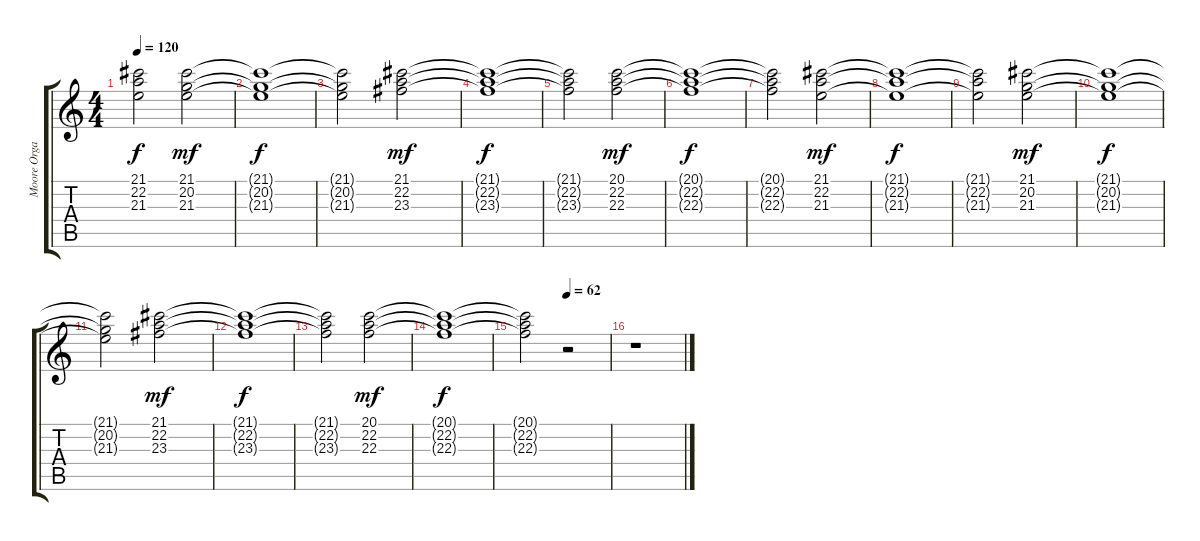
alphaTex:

\track ("Moore Organ" "Moore Orga") {instrument rockorgan}
\staff {score tabs}
\tuning (E4 B3 G3 D3 A2 E2) {hide}
\ts (4 4)
\tempo 120
\clef g2
\ks c
(21.1{t} 22.2{t} 21.3{t}).2{dy f} (21.1 20.2 21.3).2{dy mf} |
(21.1{t} 20.2{t} 21.3{t}).1{dy f} |
(21.1{t} 20.2{t} 21.3{t}).2 (21.1 22.2 23.3).2{dy mf} |
(21.1{t} 22.2{t} 23.3{t}).1{dy f} |
(21.1{t} 22.2{t} 23.3{t}).2 (20.1 22.2 22.3).2{dy mf} |
(20.1{t} 22.2{t} 22.3{t}).1{dy f} |
(20.1{t} 22.2{t} 22.3{t}).2 (21.1 22.2 21.3).2{dy mf} |
(21.1{t} 22.2{t} 21.3{t}).1{dy f} |
(21.1{t} 22.2{t} 21.3{t}).2 (21.1 20.2 21.3).2{dy mf} |
(21.1{t} 20.2{t} 21.3{t}).1{dy f} |
(21.1{t} 20.2{t} 21.3{t}).2 (21.1 22.2 23.3).2{dy mf} |
(21.1{t} 22.2{t} 23.3{t}).1{dy f} |
(21.1{t} 22.2{t} 23.3{t}).2 (20.1 22.2 22.3).2{dy mf} |
(20.1{t} 22.2{t} 22.3{t}).1{dy f} |
\tempo (62 0.5)
(20.1{t} 22.2{t} 22.3{t}).2 r.2 |
r.1
